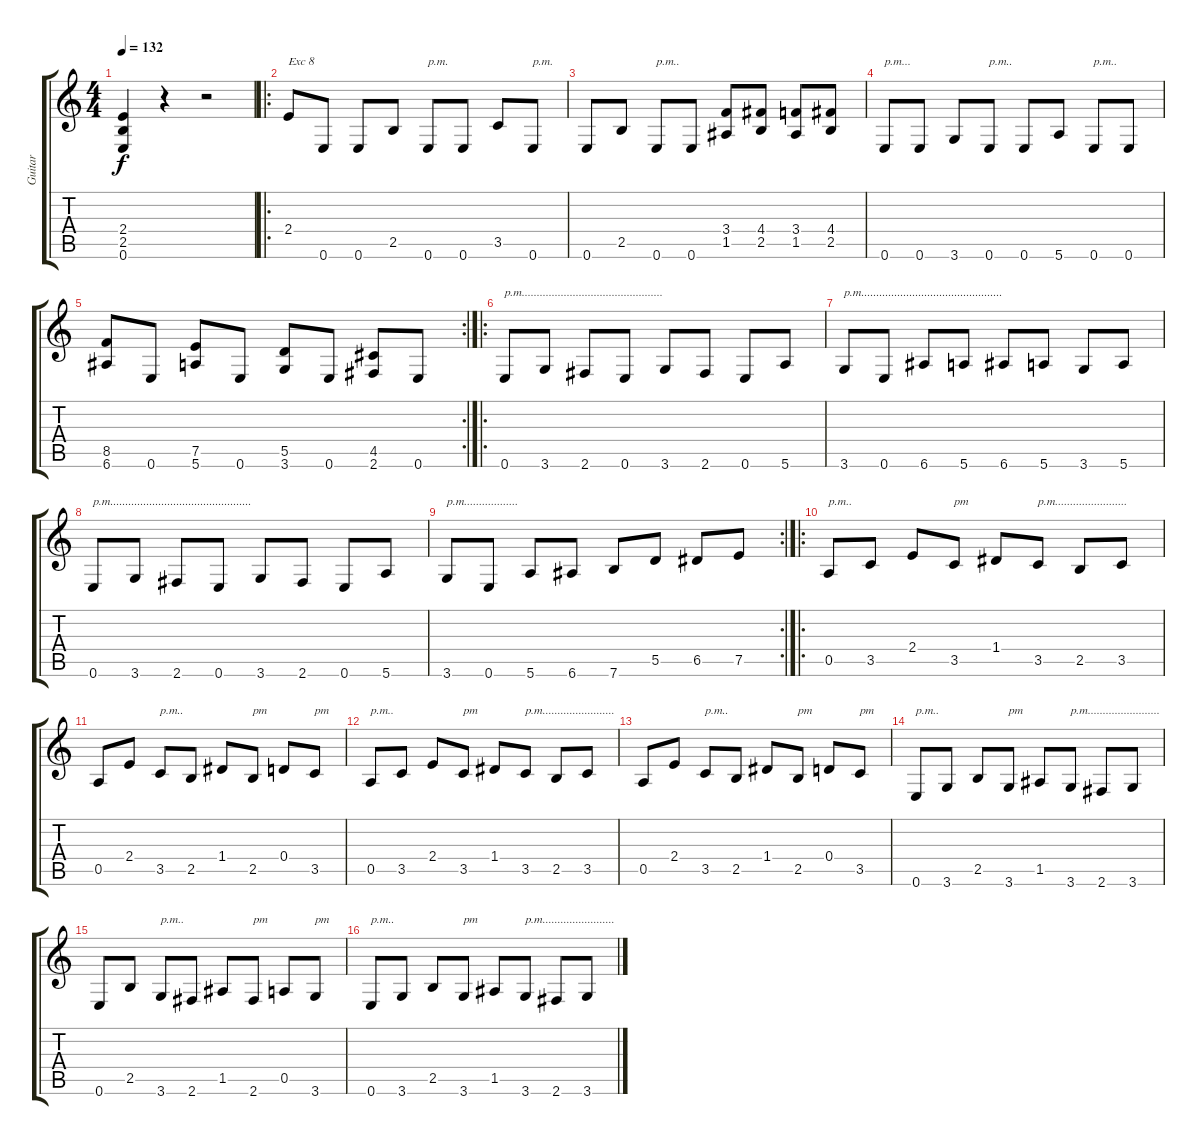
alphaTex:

\track ("Guitar" "Guitar") {instrument distortionguitar}
\staff {score tabs}
\tuning (E4 B3 G3 D3 A2 E2) {hide}
\ts (4 4)
\tempo 132
\clef g2
\ks c
(2.4 2.5 0.6).4{dy f} r.4 r.2 |
\ro
2.4.8{txt "Exc 8"} 0.6.8 0.6.8 2.5.8 0.6.8{txt "p.m."} 0.6.8 3.5.8 0.6.8{txt "p.m."} |
0.6.8 2.5.8 0.6.8{txt "p.m.."} 0.6.8 (3.4 1.5).8 (4.4 2.5).8 (3.4 1.5).8 (4.4 2.5).8 |
0.6.8{txt "p.m..."} 0.6.8 3.6.8 0.6.8{txt "p.m.."} 0.6.8 5.6.8 0.6.8{txt "p.m.."} 0.6.8 |
\rc 2
(8.5 6.6).8 0.6.8 (7.5 5.6).8 0.6.8 (5.5 3.6).8 0.6.8 (4.5 2.6).8 0.6.8 |
\ro
0.6.8{txt "p.m..............................................."} 3.6.8 2.6.8 0.6.8 3.6.8 2.6.8 0.6.8 5.6.8 |
3.6.8{txt "p.m..............................................."} 0.6.8 6.6.8 5.6.8 6.6.8 5.6.8 3.6.8 5.6.8 |
0.6.8{txt "p.m..............................................."} 3.6.8 2.6.8 0.6.8 3.6.8 2.6.8 0.6.8 5.6.8 |
\rc 2
3.6.8{txt "p.m.................."} 0.6.8 5.6.8 6.6.8 7.6.8 5.5.8 6.5.8 7.5.8 |
\ro
0.5.8{txt "p.m.."} 3.5.8 2.4.8 3.5.8{txt "pm"} 1.4.8 3.5.8{txt "p.m........................"} 2.5.8 3.5.8 |
0.5.8 2.4.8 3.5.8{txt "p.m.."} 2.5.8 1.4.8 2.5.8{txt "pm"} 0.4.8 3.5.8{txt "pm"} |
0.5.8{txt "p.m.."} 3.5.8 2.4.8 3.5.8{txt "pm"} 1.4.8 3.5.8{txt "p.m........................"} 2.5.8 3.5.8 |
0.5.8 2.4.8 3.5.8{txt "p.m.."} 2.5.8 1.4.8 2.5.8{txt "pm"} 0.4.8 3.5.8{txt "pm"} |
0.6.8{txt "p.m.."} 3.6.8 2.5.8 3.6.8{txt "pm"} 1.5.8 3.6.8{txt "p.m........................"} 2.6.8 3.6.8 |
0.6.8 2.5.8 3.6.8{txt "p.m.."} 2.6.8 1.5.8 2.6.8{txt "pm"} 0.5.8 3.6.8{txt "pm"} |
0.6.8{txt "p.m.."} 3.6.8 2.5.8 3.6.8{txt "pm"} 1.5.8 3.6.8{txt "p.m........................"} 2.6.8 3.6.8
